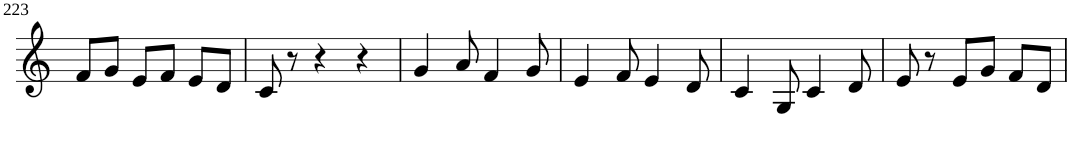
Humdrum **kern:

**kern
*part1
*staff1
*I"Violin
!!LO:PB:g=z
*clefG2
*k[]
*M3/4
=223
8f/L
8g/J
8e/L
8f/J
8e/L
8d/J
=224
8c/
8r
4r
4r
=225
4g/
8a/
4f/
8g/
=226
4e/
8f/
4e/
8d/
=227
4c/
8G/
4c/
8d/
=228
8e/
8r
8e/L
8g/J
8f/L
8d/J
=
*-
